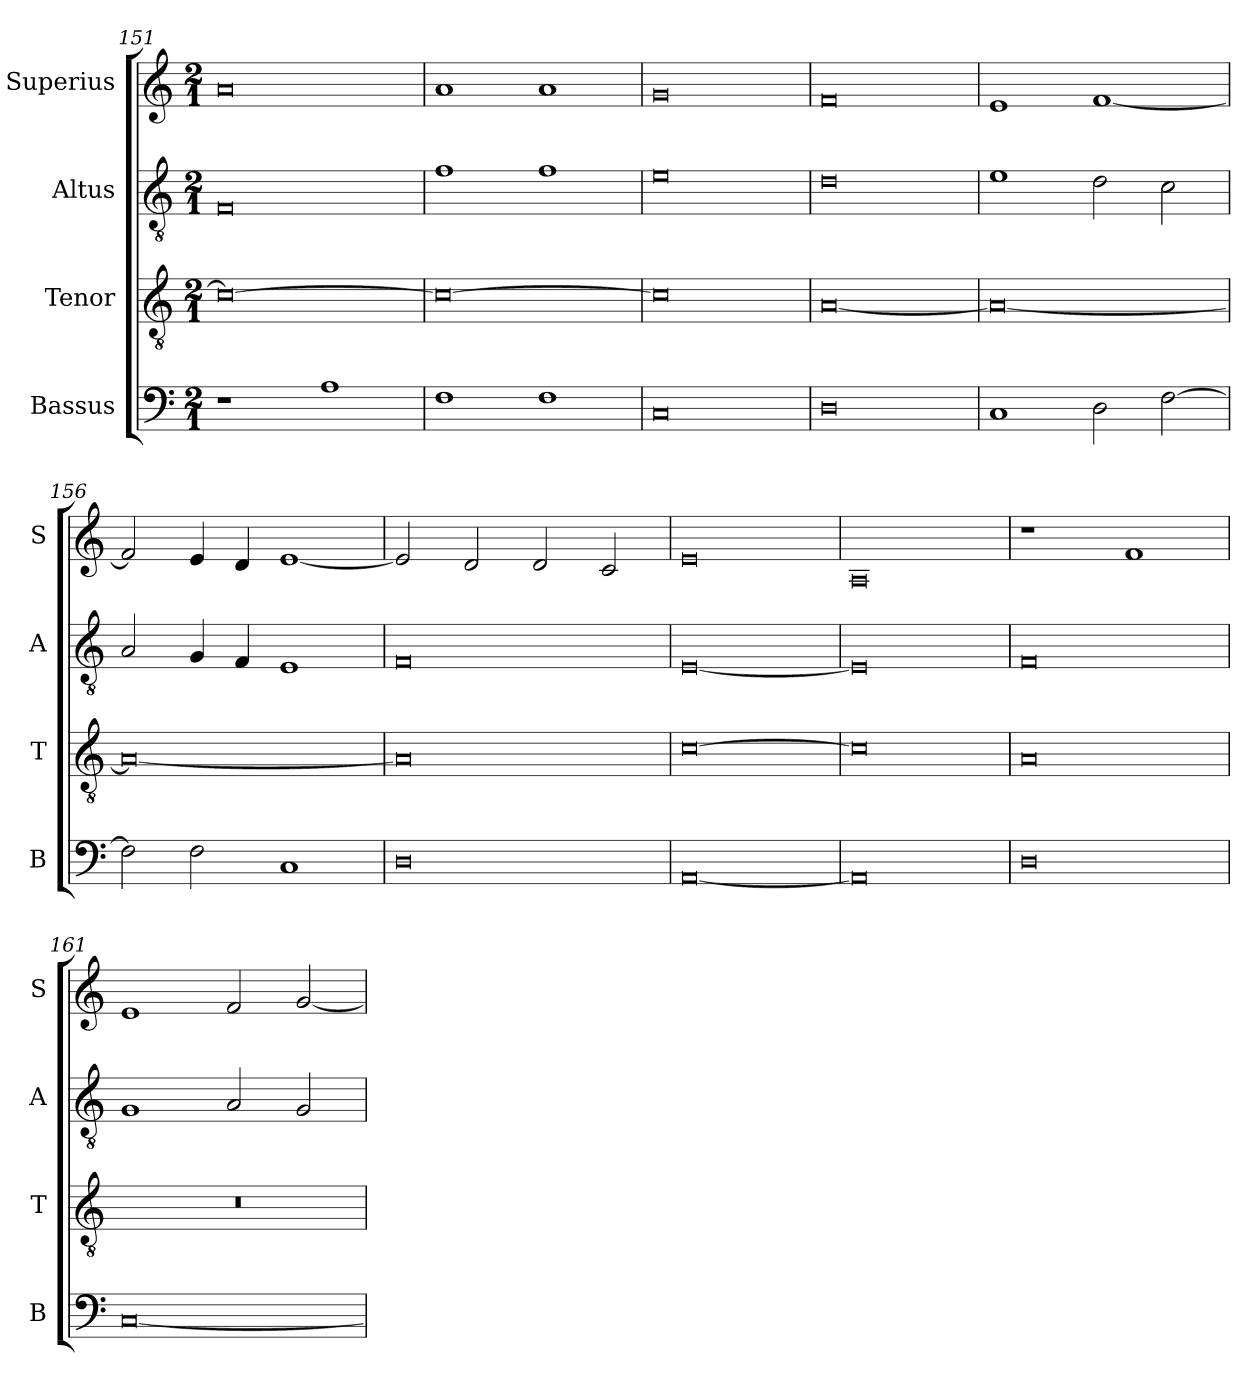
**kern	**kern	**kern	**kern
*part4	*part3	*part2	*part1
*staff4	*staff3	*staff2	*staff1
*I"Bassus	*I"Tenor	*I"Altus	*I"Superius
*I'B	*I'T	*I'A	*I'S
*clefF4	*clefGv2	*clefGv2	*clefG2
*k[]	*k[]	*k[]	*k[]
*M2/1	*M2/1	*M2/1	*M2/1
=151	=151	=151	=151
1r	0c_	0F	0a
1A	.	.	.
=152	=152	=152	=152
1F	0c_	1f	1a
1F	.	1f	1a
=153	=153	=153	=153
0C	0c]	0e	0g
=154	=154	=154	=154
0D	[0A	0d	0f
=155	=155	=155	=155
1C	0A_	1e	1e
2D\	.	2d\	[1f
[2F\	.	2c\	.
=156	=156	=156	=156
2F\]	0A_	2A/	2f/]
2F\	.	4G/	4e/
.	.	4F/	4d/
1C	.	1E	[1e
=157	=157	=157	=157
0D	0A]	0F	2e/]
.	.	.	2d/
.	.	.	2d/
.	.	.	2c/
=158	=158	=158	=158
[0AA	[0c	[0E	0e
=159	=159	=159	=159
0AA]	0c]	0E]	0A
=160	=160	=160	=160
0D	0A	0F	1r
.	.	.	1f
=161	=161	=161	=161
[0C	0r	1G	1e
.	.	2A/	2f/
.	.	2G/	[2g/
=	=	=	=
*-	*-	*-	*-
